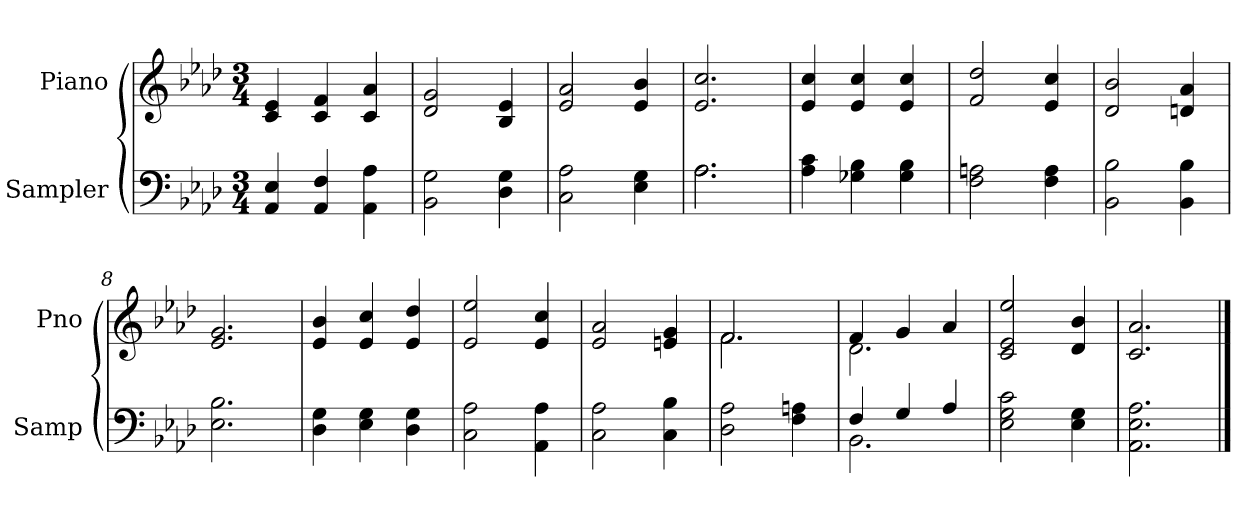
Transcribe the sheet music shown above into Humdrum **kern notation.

**kern	**kern
*part2	*part1
*staff2	*staff1
*I"Sampler	*I"Piano
*I'Samp	*I'Pno
*clefF4	*clefG2
*k[b-e-a-d-]	*k[b-e-a-d-]
*A-:	*A-:
*M3/4	*M3/4
=1	=1
4AA- 4E-	4c 4e-
4AA- 4F	4c 4f
4AA- 4A-	4c 4a-
=2	=2
2BB- 2G	2d- 2g
4D- 4G	4B- 4e-
=3	=3
2C 2A-	2e- 2a-
4E- 4G	4e- 4b-
=4	=4
*^	*
2.A-\	2.A-	2.e- 2.cc
*v	*v	*
=5	=5
4A- 4c	4e- 4cc
4G-X 4B-	4e- 4cc
4G- 4B-	4e- 4cc
=6	=6
2F 2An	2f 2dd-
4F 4A	4e- 4cc
=7	=7
2BB- 2B-	2d- 2b-
4BB- 4B-	4dn 4a-
=8	=8
2.E- 2.B-	2.e- 2.g
=9	=9
4D- 4G	4e- 4b-
4E- 4G	4e- 4cc
4D- 4G	4e- 4dd-
=10	=10
2C 2A-	2e- 2ee-
4AA- 4A-	4e- 4cc
=11	=11
2C 2A-	2e- 2a-
4C 4B-	4en 4g
=12	=12
*	*^
2D- 2A-	2.f/	2.f
4F 4An	.	.
=13	=13	=13
*^	*	*
4F/	2.BB-	4f/	2.d-
4G/	.	4g/	.
4A-/	.	4a-/	.
*v	*v	*	*
*	*v	*v
=14	=14
2E- 2G 2c	2c 2e- 2ee-
4E- 4G	4d- 4b-
=15	=15
2.AA- 2.E- 2.A-	2.c 2.a-
==	==
*-	*-
